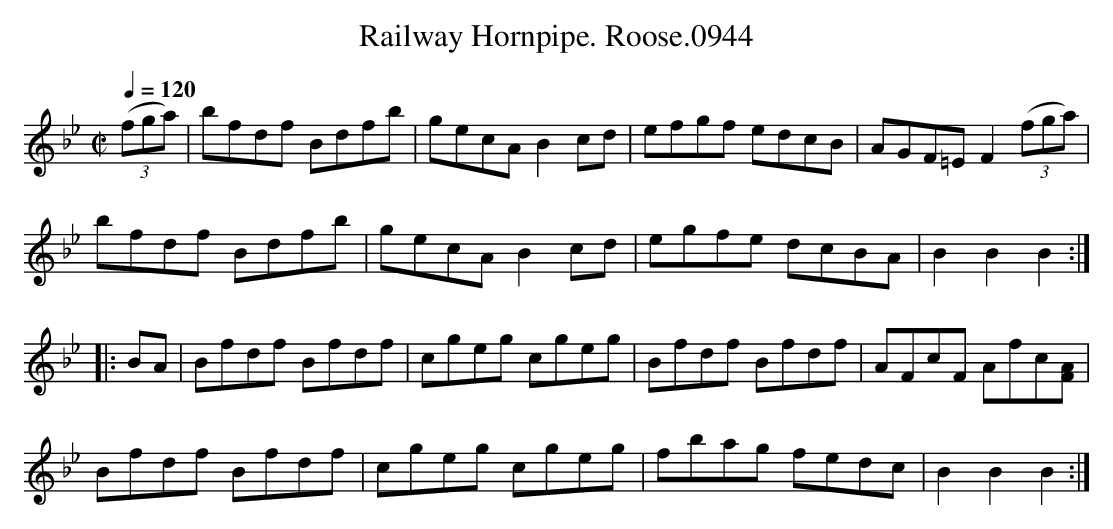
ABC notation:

X:1
T:Railway Hornpipe. Roose.0944
M:C|
L:1/8
Q:1/4=120
K:Bb
((3fga) | bfdf Bdfb | gecA B2cd | efgf edcB | AGF=E F2((3fga) |
bfdf Bdfb | gecA B2cd | egfe dcBA | B2B2 B2 :|
|: BA | Bfdf Bfdf | cgeg cgeg | Bfdf Bfdf | AFcF Afc[AF] |
Bfdf Bfdf | cgeg cgeg | fbag fedc | B2B2 B2 :|
